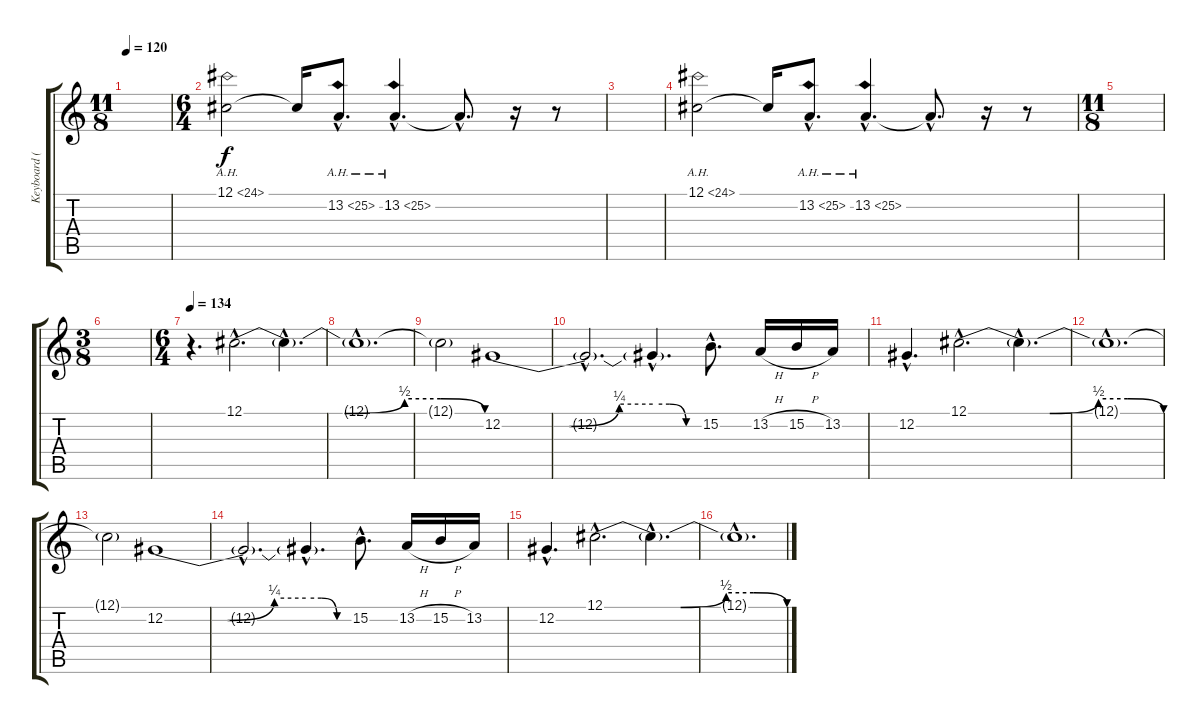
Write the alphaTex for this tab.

\track ("Keyboard (Violin)" "Keyboard (") {instrument violin}
\staff {score tabs}
\tuning (Db4 Ab3 E3 B2 Gb2 Db2) {hide}
\ts (11 8)
\tempo 120
\clef g2
\ks c
|
\ts (6 4)
12.1{ah 12}.2 12.1{t}.16 13.2{ah 12 hac}.8{d} 13.2{ah 12 hac}.4{d} 13.2{hac t}.8{d} r.16 r.8 |
|
12.1{ah 12}.2 12.1{t}.16 13.2{ah 12 hac}.8{d} 13.2{ah 12 hac}.4{d} 13.2{hac t}.8{d} r.16 r.8 |
\ts (11 8)
|
\ts (3 8)
|
\ts (6 4)
\section ("" "")
\tempo 134
r.4{d volume 5} 12.1{be (custom 0 0 15 0 25 0 40 2 49 2 60 0) hac}.2{d volume 13} 12.1{hac t}.4{d} |
12.1{hac t}.1{d} |
12.1{t}.2 12.2{be (custom 0 0 15 0 20 0 35 1 45 1 50 1 55 0 60 0)}.1 |
12.2{hac t}.2{d} 12.2{hac t}.4{d} 15.2{hac}.8{d} 13.2{h}.16 15.2{h}.16 13.2.16 |
12.2{hac}.4{d} 12.1{be (custom 0 0 15 0 25 0 40 2 49 2 60 0) hac}.2{d} 12.1{hac t}.4{d} |
12.1{hac t}.1{d} |
12.1{t}.2 12.2{be (custom 0 0 15 0 20 0 35 1 45 1 50 1 55 0 60 0)}.1 |
12.2{hac t}.2{d} 12.2{hac t}.4{d} 15.2{hac}.8{d} 13.2{h}.16 15.2{h}.16 13.2.16 |
12.2{hac}.4{d} 12.1{be (custom 0 0 15 0 25 0 40 2 49 2 60 0) hac}.2{d} 12.1{hac t}.4{d} |
12.1{hac t}.1{d}
